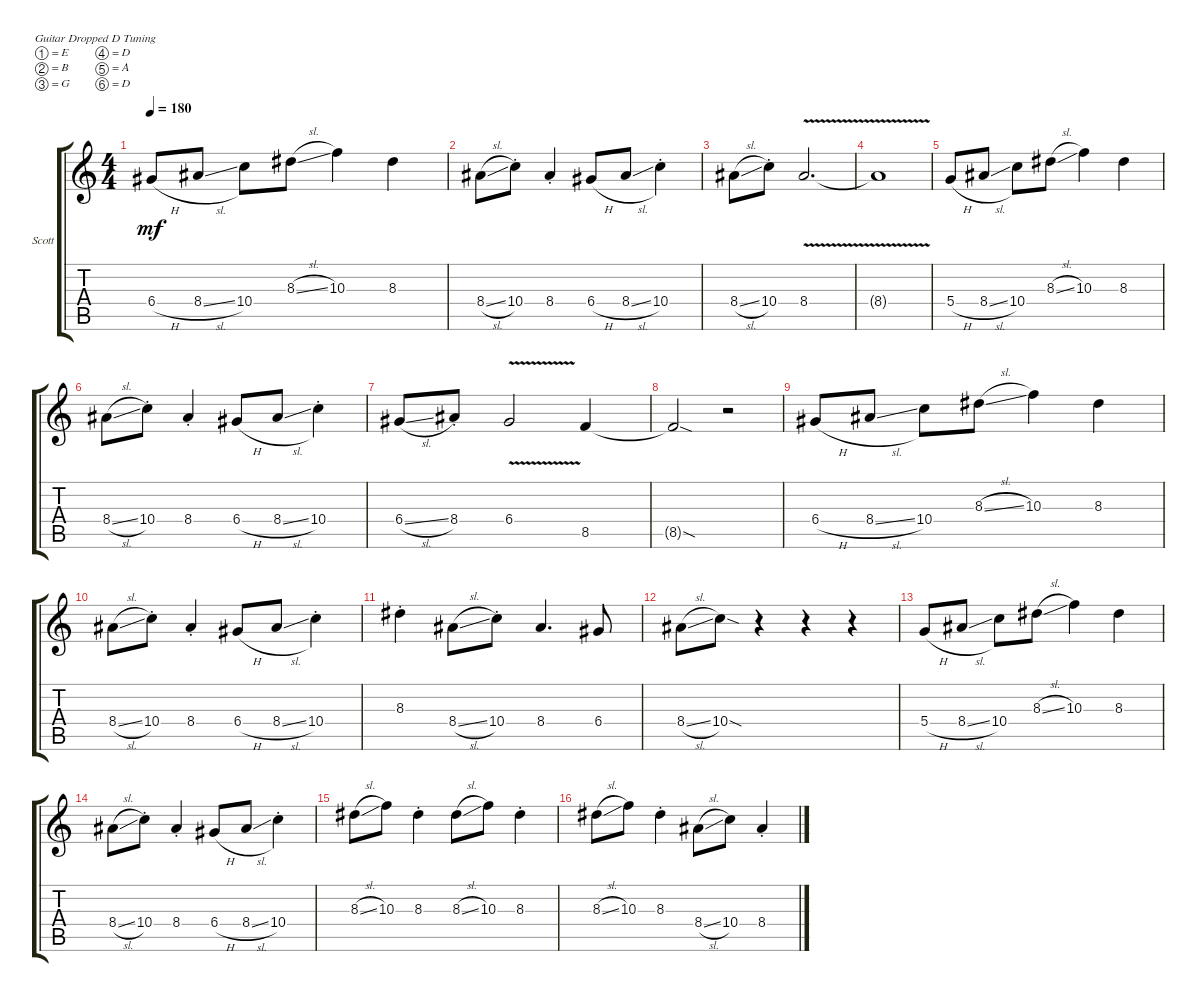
\defaultSystemsLayout 4
\bracketExtendMode groupsimilarinstruments
\firstSystemTrackNameOrientation horizontal
\otherSystemsTrackNameOrientation horizontal
\track ("Scott" "Scott") {instrument electricguitarclean}
\staff {score tabs}
\tuning (E4 B3 G3 D3 A2 D2)
\ts (4 4)
\scale
0.353086
\tempo 180
\accidentals auto
\clef g2
\ottava regular
\simile none
\ks c
6.4{h}.8{dy mf} 8.4{sl}.8 10.4.8 8.3{sl}.8 10.3.4 8.3.4 |
\scale
0.336375 8.4{sl}.8 10.4{st}.8 8.4{st}.4 6.4{h}.8 8.4{sl}.8 10.4{st}.4 |
\scale
0.310473 8.4{sl}.8 10.4{st}.8 8.4{v}.2{d} |
\scale
0.32621 8.4{v t}.1 |
\scale
0.332515 5.4{h}.8 8.4{sl}.8 10.4.8 8.3{sl}.8 10.3.4 8.3.4 |
\scale
0.341649 8.4{sl}.8 10.4{st}.8 8.4{st}.4 6.4{h}.8 8.4{sl}.8 10.4{st}.4 |
\scale
0.323367 6.4{sl}.8 8.4{st}.8 6.4{v}.2 8.5.4 |
\scale
0.341813 8.5{sod t}.2 r.2 |
\scale
0.334939 6.4{h}.8 8.4{sl}.8 10.4.8 8.3{sl}.8 10.3.4 8.3.4 |
\scale
0.326183 8.4{sl}.8 10.4{st}.8 8.4{st}.4 6.4{h}.8 8.4{sl}.8 10.4{st}.4 |
\scale
0.338284 8.3{st}.4 8.4{sl}.8 10.4{st}.8 8.4.4{d} 6.4.8 |
\scale
0.335332 8.4{sl}.8 10.4{sod}.8 r.4 r.4 r.4 |
\scale
0.34308 5.4{h}.8 8.4{sl}.8 10.4.8 8.3{sl}.8 10.3.4 8.3.4 |
\scale
0.326355 8.4{sl}.8 10.4{st}.8 8.4{st}.4 6.4{h}.8 8.4{sl}.8 10.4{st}.4 |
\scale
0.330321 8.3{sl}.8 10.3.8 8.3{st}.4 8.3{sl}.8 10.3.8 8.3{st}.4 |
8.3{sl}.8 10.3.8 8.3{st}.4 8.4{sl}.8 10.4.8 8.4{st}.4
